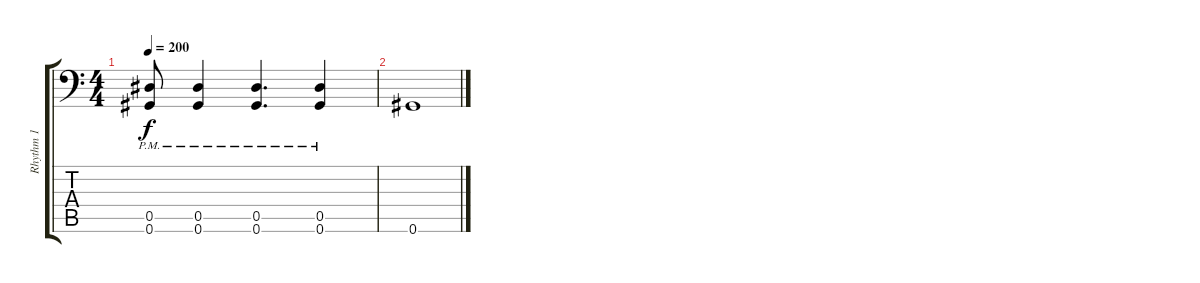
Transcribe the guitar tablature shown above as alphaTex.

\track ("Rhythm 1" "Rhythm 1") {instrument distortionguitar}
\staff {score tabs}
\tuning (Bb3 F3 Db3 Ab2 Eb2 Ab1) {hide}
\ts (4 4)
\tempo 200
\clef f4
\ks c
(0.5{pm} 0.6{pm}).8{dy f} (0.5{pm} 0.6{pm}).4 (0.5{pm} 0.6{pm}).4{d} (0.5{pm} 0.6{pm}).4 |
0.6.1
